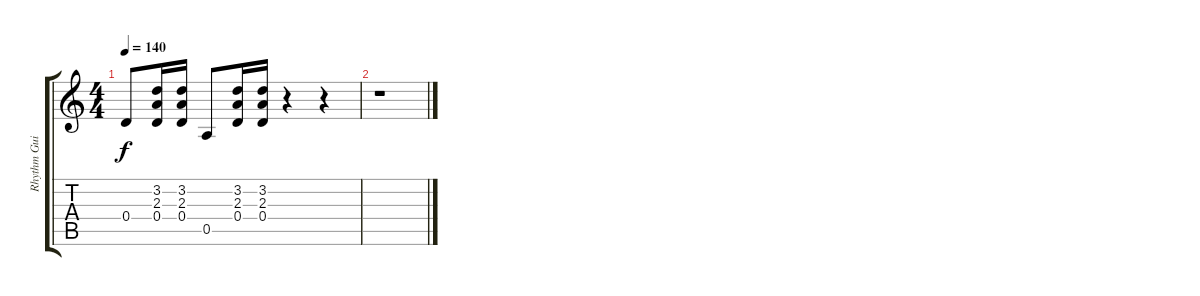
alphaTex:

\track ("Rhythm Guitar" "Rhythm Gui") {instrument acousticguitarsteel}
\staff {score tabs}
\tuning (E4 B3 G3 D3 A2 E2) {hide}
\ts (4 4)
\tempo 140
\clef g2
\ks c
0.4.8{dy f} (3.2 2.3 0.4).16 (3.2 2.3 0.4).16 0.5.8 (3.2 2.3 0.4).16 (3.2 2.3 0.4).16 r.4 r.4 |
r.1
